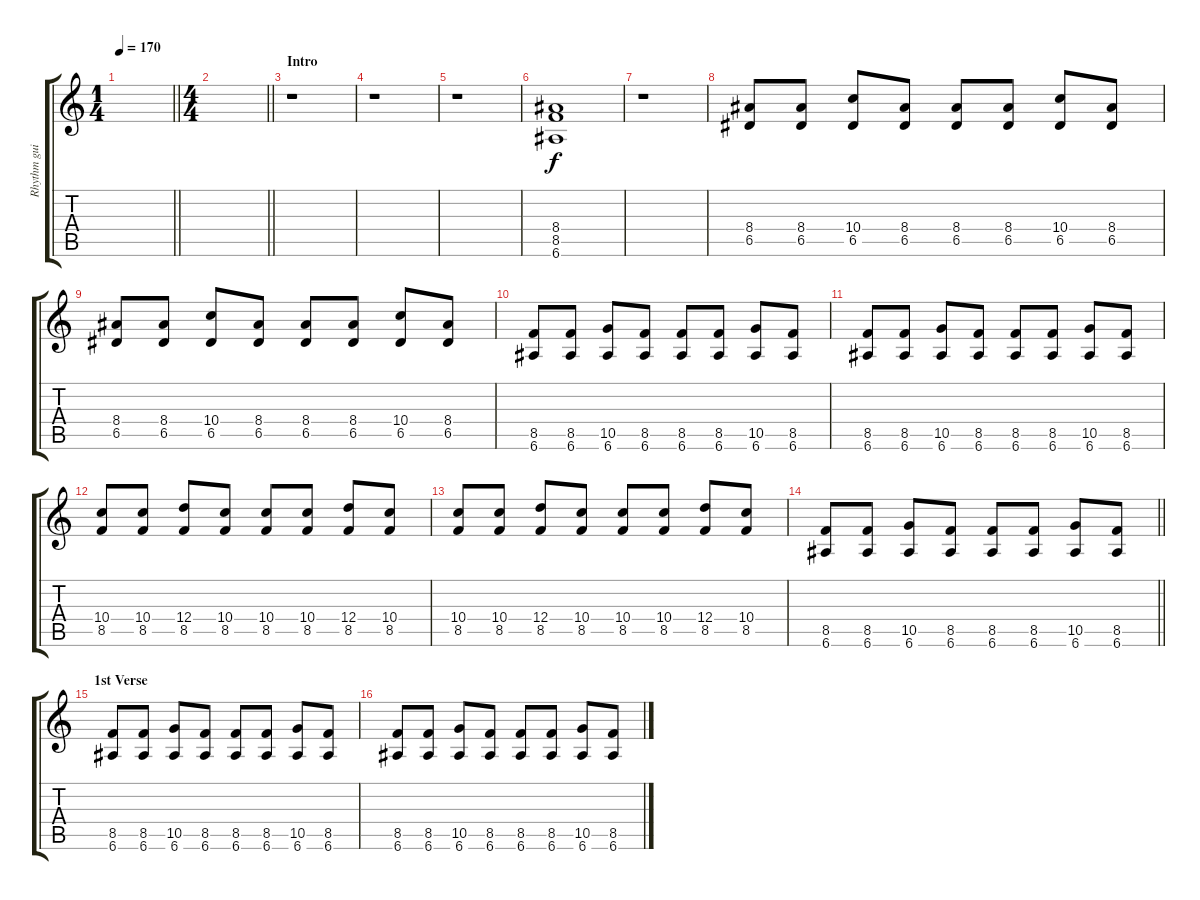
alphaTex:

\track ("Rhythm guitar" "Rhythm gui") {instrument electricguitarmuted}
\staff {score tabs}
\tuning (E4 B3 G3 D3 A2 E2) {hide}
\ts (1 4)
\tempo 170
\clef g2
\barLineRight lightlight
\ks c
|
\ts (4 4)
\barLineRight lightlight
|
\section ("" "Intro")
r.1 |
r.1 |
r.1 |
(8.4 8.5 6.6).1 |
r.1 |
(8.4 6.5).8 (8.4 6.5).8 (10.4 6.5).8 (8.4 6.5).8 (8.4 6.5).8 (8.4 6.5).8 (10.4 6.5).8 (8.4 6.5).8 |
(8.4 6.5).8 (8.4 6.5).8 (10.4 6.5).8 (8.4 6.5).8 (8.4 6.5).8 (8.4 6.5).8 (10.4 6.5).8 (8.4 6.5).8 |
(8.5 6.6).8 (8.5 6.6).8 (10.5 6.6).8 (8.5 6.6).8 (8.5 6.6).8 (8.5 6.6).8 (10.5 6.6).8 (8.5 6.6).8 |
(8.5 6.6).8 (8.5 6.6).8 (10.5 6.6).8 (8.5 6.6).8 (8.5 6.6).8 (8.5 6.6).8 (10.5 6.6).8 (8.5 6.6).8 |
(10.4 8.5).8 (10.4 8.5).8 (12.4 8.5).8 (10.4 8.5).8 (10.4 8.5).8 (10.4 8.5).8 (12.4 8.5).8 (10.4 8.5).8 |
(10.4 8.5).8 (10.4 8.5).8 (12.4 8.5).8 (10.4 8.5).8 (10.4 8.5).8 (10.4 8.5).8 (12.4 8.5).8 (10.4 8.5).8 |
\barLineRight lightlight
(8.5 6.6).8 (8.5 6.6).8 (10.5 6.6).8 (8.5 6.6).8 (8.5 6.6).8 (8.5 6.6).8 (10.5 6.6).8 (8.5 6.6).8 |
\section ("" "1st Verse")
(8.5 6.6).8 (8.5 6.6).8 (10.5 6.6).8 (8.5 6.6).8 (8.5 6.6).8 (8.5 6.6).8 (10.5 6.6).8 (8.5 6.6).8 |
(8.5 6.6).8 (8.5 6.6).8 (10.5 6.6).8 (8.5 6.6).8 (8.5 6.6).8 (8.5 6.6).8 (10.5 6.6).8 (8.5 6.6).8
